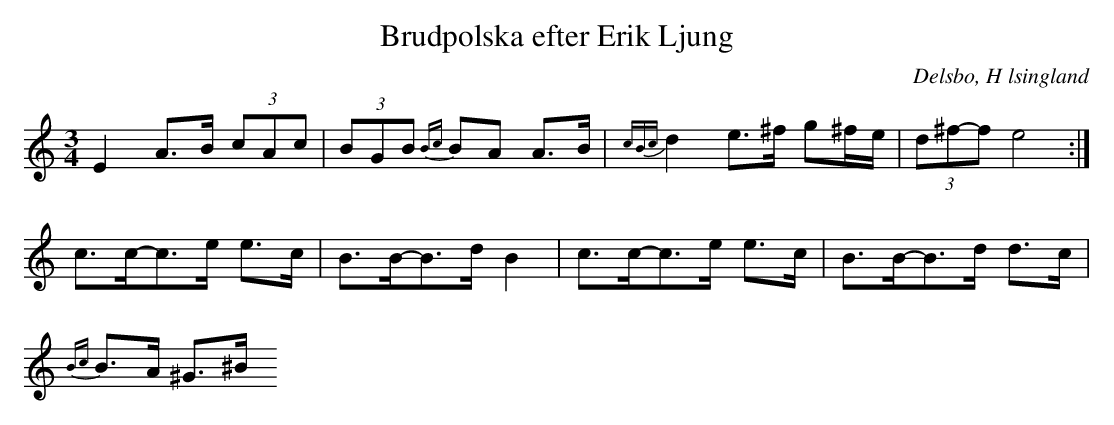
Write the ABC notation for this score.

X:1
T: Brudpolska efter Erik Ljung
O: Delsbo, H lsingland
M: 3/4
L: 1/8
K: Am
E2 A>B (3cAc| (3BGB {Bc}BA A>B|{cBc}d2 e>^f g^f/e/|(3d^f-f e4 :|
c>c-c>e e>c|B>B-B>d B2|c>c-c>e e>c|B>B-B>d d>c|
{Bc}B>A ^G>^B
